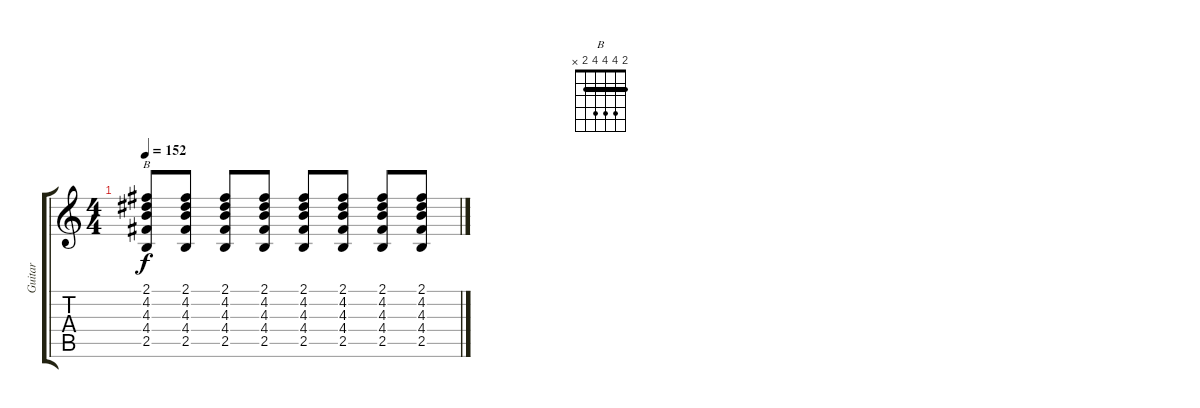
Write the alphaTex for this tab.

\track ("Guitar" "Guitar") {instrument distortionguitar}
\staff {score tabs}
\tuning (E4 B3 G3 D3 A2 E2) {hide}
\chord ("B" 2 4 4 4 2 x) {barre 2}
\ts (4 4)
\tempo 152
\clef g2
\ks c
(2.1 4.2 4.3 4.4 2.5).8{ch "B" dy f} (2.1 4.2 4.3 4.4 2.5).8 (2.1 4.2 4.3 4.4 2.5).8 (2.1 4.2 4.3 4.4 2.5).8 (2.1 4.2 4.3 4.4 2.5).8 (2.1 4.2 4.3 4.4 2.5).8 (2.1 4.2 4.3 4.4 2.5).8 (2.1 4.2 4.3 4.4 2.5).8
